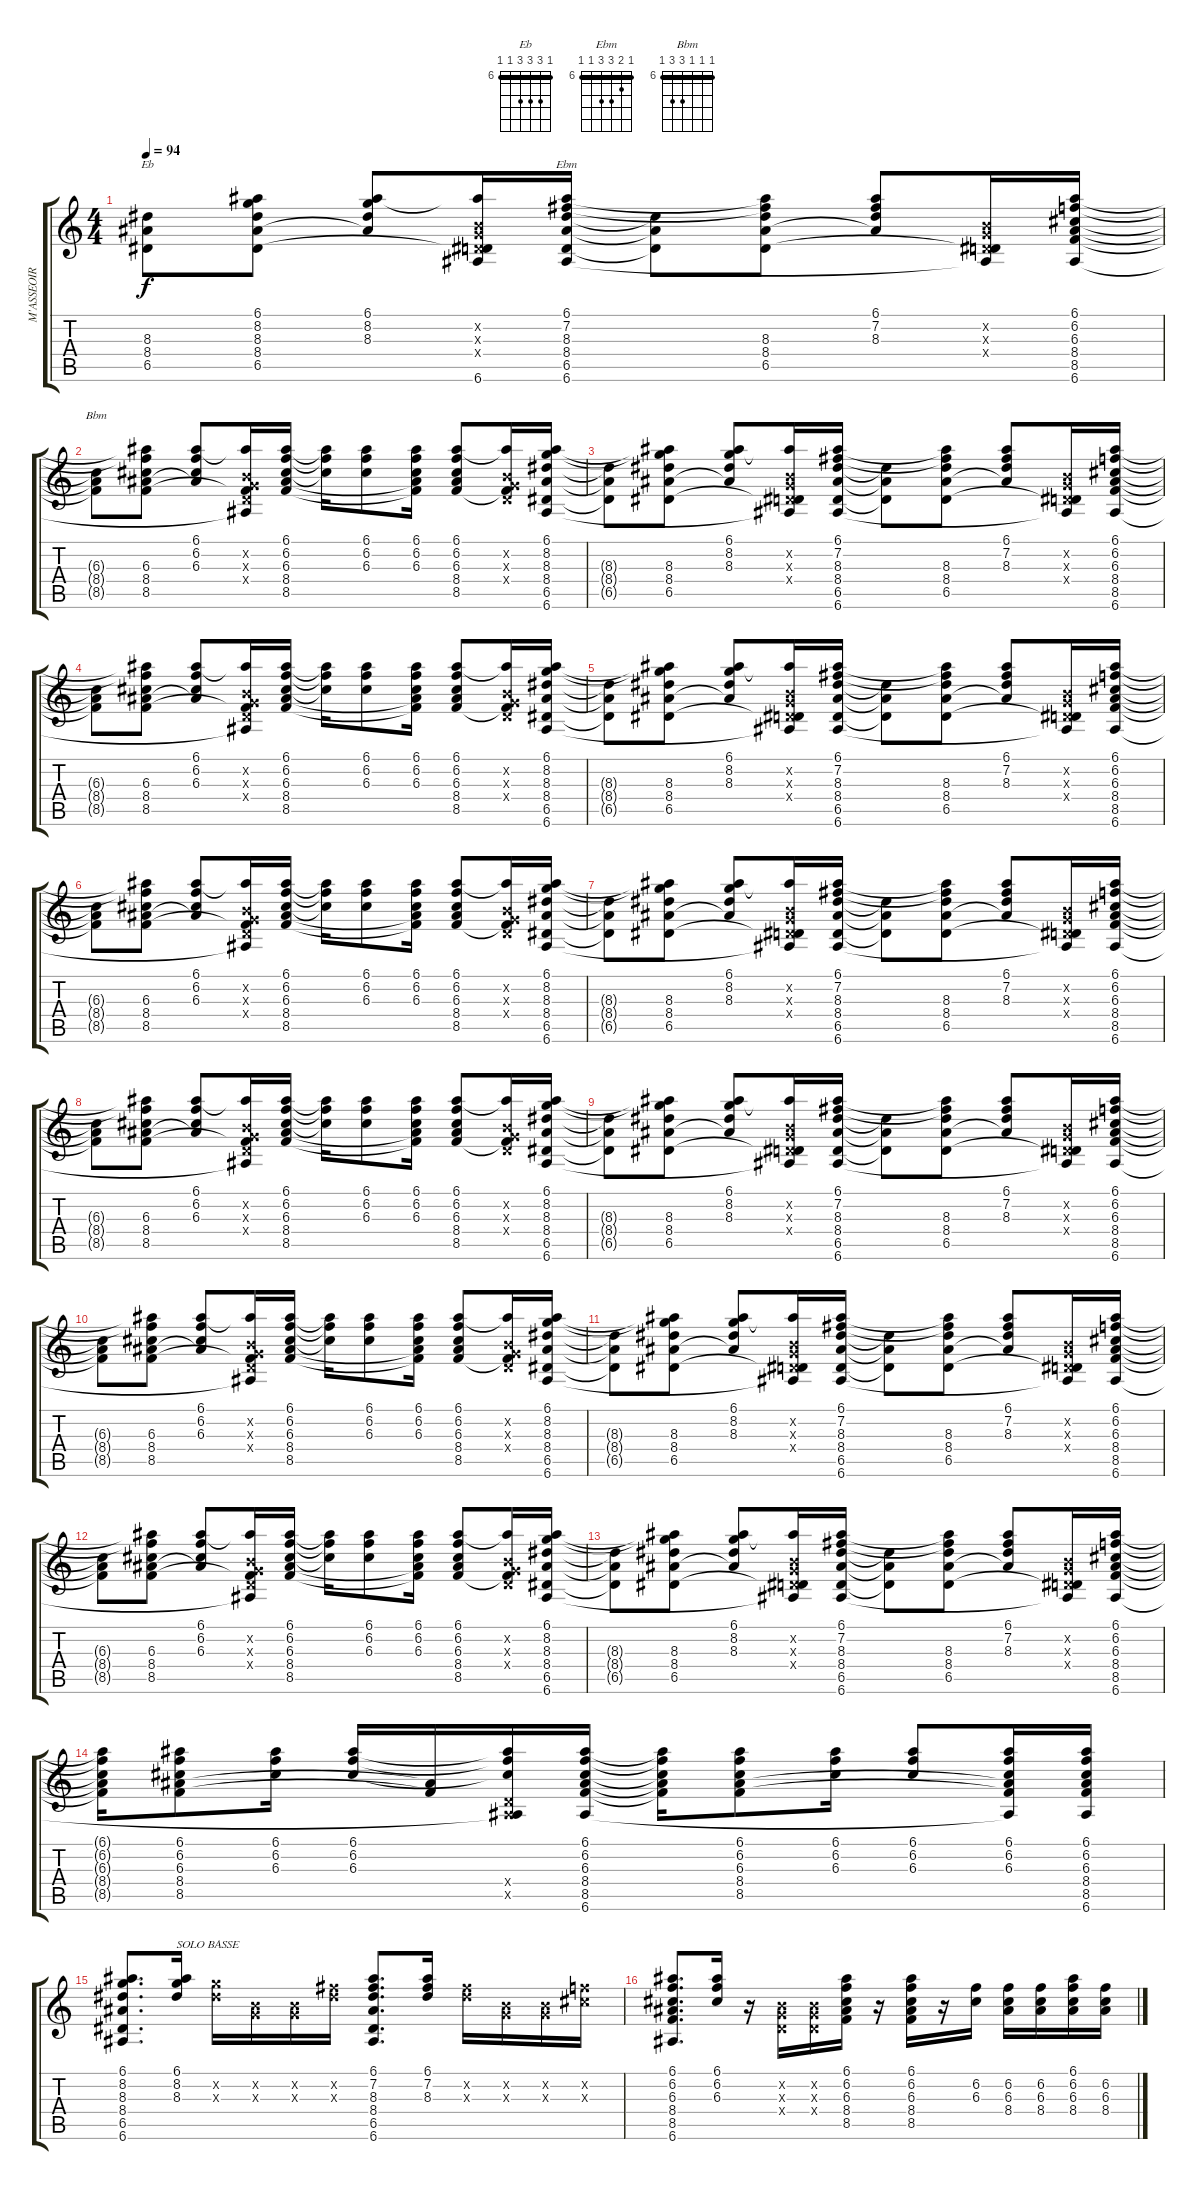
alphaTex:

\track ("M'ASSEOIR (guitare 1)" "M'ASSEOIR ") {instrument acousticguitarnylon}
\staff {score tabs}
\tuning (E4 B3 G3 D3 A2 E2) {hide}
\chord ("Eb" 6 8 8 8 6 6) {firstfret 6 barre 6}
\chord ("Ebm" 6 7 8 8 6 6) {firstfret 6 barre 6}
\chord ("Bbm" 6 6 6 8 8 6) {firstfret 6 barre 6}
\ts (4 4)
\tempo 94
\clef g2
\ks c
(8.3{t} 8.4{t} 6.5{t}).8{ch "Eb" dy f} (6.1{t} 8.2{t} 8.3 8.4 6.5).8 (6.1 8.2 8.3 8.4{t}).8 (6.1{t} 0.2{x} 0.3{x} 0.4{x} 6.5{t} 6.6{t}).16 (6.1 7.2 8.3 8.4 6.5 6.6).16{ch "Ebm"} (8.3{t} 8.4{t} 6.5{t}).8 (6.1{t} 7.2{t} 8.3 8.4 6.5).8 (6.1 7.2 8.3 8.4{t}).8 (0.2{x} 0.3{x} 0.4{x} 6.5{t} 6.6{t}).16 (6.1 6.2 6.3 8.4 8.5 6.6).16 |
(6.3{t} 8.4{t} 8.5{t}).8{ch "Bbm"} (6.1{t} 6.2{t} 6.3 8.4 8.5).8 (6.1 6.2 6.3 8.4{t}).8 (6.1{t} 0.2{x} 0.3{x} 0.4{x} 8.5{t} 6.6{t}).16 (6.1 6.2 6.3 8.4 8.5).16 (6.1{t} 6.2{t} 6.3{t}).16 (6.1 6.2 6.3).8 (6.1 6.2 6.3 8.4{t} 8.5{t}).16 (6.1 6.2 6.3 8.4 8.5).8 (6.1{t} 0.2{x} 0.3{x} 0.4{x} 8.5{t}).16 (6.1 8.2 8.3 8.4 6.5 6.6).16 |
(8.3{t} 8.4{t} 6.5{t}).8 (6.1{t} 8.2{t} 8.3 8.4 6.5).8 (6.1 8.2 8.3 8.4{t}).8 (6.1{t} 0.2{x} 0.3{x} 0.4{x} 6.5{t} 6.6{t}).16 (6.1 7.2 8.3 8.4 6.5 6.6).16 (8.3{t} 8.4{t} 6.5{t}).8 (6.1{t} 7.2{t} 8.3 8.4 6.5).8 (6.1 7.2 8.3 8.4{t}).8 (0.2{x} 0.3{x} 0.4{x} 6.5{t} 6.6{t}).16 (6.1 6.2 6.3 8.4 8.5 6.6).16 |
(6.3{t} 8.4{t} 8.5{t}).8 (6.1{t} 6.2{t} 6.3 8.4 8.5).8 (6.1 6.2 6.3 8.4{t}).8 (6.1{t} 0.2{x} 0.3{x} 0.4{x} 8.5{t} 6.6{t}).16 (6.1 6.2 6.3 8.4 8.5).16 (6.1{t} 6.2{t} 6.3{t}).16 (6.1 6.2 6.3).8 (6.1 6.2 6.3 8.4{t} 8.5{t}).16 (6.1 6.2 6.3 8.4 8.5).8 (6.1{t} 0.2{x} 0.3{x} 0.4{x} 8.5{t}).16 (6.1 8.2 8.3 8.4 6.5 6.6).16 |
(8.3{t} 8.4{t} 6.5{t}).8 (6.1{t} 8.2{t} 8.3 8.4 6.5).8 (6.1 8.2 8.3 8.4{t}).8 (6.1{t} 0.2{x} 0.3{x} 0.4{x} 6.5{t} 6.6{t}).16 (6.1 7.2 8.3 8.4 6.5 6.6).16 (8.3{t} 8.4{t} 6.5{t}).8 (6.1{t} 7.2{t} 8.3 8.4 6.5).8 (6.1 7.2 8.3 8.4{t}).8 (0.2{x} 0.3{x} 0.4{x} 6.5{t} 6.6{t}).16 (6.1 6.2 6.3 8.4 8.5 6.6).16 |
(6.3{t} 8.4{t} 8.5{t}).8 (6.1{t} 6.2{t} 6.3 8.4 8.5).8 (6.1 6.2 6.3 8.4{t}).8 (6.1{t} 0.2{x} 0.3{x} 0.4{x} 8.5{t} 6.6{t}).16 (6.1 6.2 6.3 8.4 8.5).16 (6.1{t} 6.2{t} 6.3{t}).16 (6.1 6.2 6.3).8 (6.1 6.2 6.3 8.4{t} 8.5{t}).16 (6.1 6.2 6.3 8.4 8.5).8 (6.1{t} 0.2{x} 0.3{x} 0.4{x} 8.5{t}).16 (6.1 8.2 8.3 8.4 6.5 6.6).16 |
(8.3{t} 8.4{t} 6.5{t}).8 (6.1{t} 8.2{t} 8.3 8.4 6.5).8 (6.1 8.2 8.3 8.4{t}).8 (6.1{t} 0.2{x} 0.3{x} 0.4{x} 6.5{t} 6.6{t}).16 (6.1 7.2 8.3 8.4 6.5 6.6).16 (8.3{t} 8.4{t} 6.5{t}).8 (6.1{t} 7.2{t} 8.3 8.4 6.5).8 (6.1 7.2 8.3 8.4{t}).8 (0.2{x} 0.3{x} 0.4{x} 6.5{t} 6.6{t}).16 (6.1 6.2 6.3 8.4 8.5 6.6).16 |
(6.3{t} 8.4{t} 8.5{t}).8 (6.1{t} 6.2{t} 6.3 8.4 8.5).8 (6.1 6.2 6.3 8.4{t}).8 (6.1{t} 0.2{x} 0.3{x} 0.4{x} 8.5{t} 6.6{t}).16 (6.1 6.2 6.3 8.4 8.5).16 (6.1{t} 6.2{t} 6.3{t}).16 (6.1 6.2 6.3).8 (6.1 6.2 6.3 8.4{t} 8.5{t}).16 (6.1 6.2 6.3 8.4 8.5).8 (6.1{t} 0.2{x} 0.3{x} 0.4{x} 8.5{t}).16 (6.1 8.2 8.3 8.4 6.5 6.6).16 |
(8.3{t} 8.4{t} 6.5{t}).8 (6.1{t} 8.2{t} 8.3 8.4 6.5).8 (6.1 8.2 8.3 8.4{t}).8 (6.1{t} 0.2{x} 0.3{x} 0.4{x} 6.5{t} 6.6{t}).16 (6.1 7.2 8.3 8.4 6.5 6.6).16 (8.3{t} 8.4{t} 6.5{t}).8 (6.1{t} 7.2{t} 8.3 8.4 6.5).8 (6.1 7.2 8.3 8.4{t}).8 (0.2{x} 0.3{x} 0.4{x} 6.5{t} 6.6{t}).16 (6.1 6.2 6.3 8.4 8.5 6.6).16 |
(6.3{t} 8.4{t} 8.5{t}).8 (6.1{t} 6.2{t} 6.3 8.4 8.5).8 (6.1 6.2 6.3 8.4{t}).8 (6.1{t} 0.2{x} 0.3{x} 0.4{x} 8.5{t} 6.6{t}).16 (6.1 6.2 6.3 8.4 8.5).16 (6.1{t} 6.2{t} 6.3{t}).16 (6.1 6.2 6.3).8 (6.1 6.2 6.3 8.4{t} 8.5{t}).16 (6.1 6.2 6.3 8.4 8.5).8 (6.1{t} 0.2{x} 0.3{x} 0.4{x} 8.5{t}).16 (6.1 8.2 8.3 8.4 6.5 6.6).16 |
(8.3{t} 8.4{t} 6.5{t}).8 (6.1{t} 8.2{t} 8.3 8.4 6.5).8 (6.1 8.2 8.3 8.4{t}).8 (6.1{t} 0.2{x} 0.3{x} 0.4{x} 6.5{t} 6.6{t}).16 (6.1 7.2 8.3 8.4 6.5 6.6).16 (8.3{t} 8.4{t} 6.5{t}).8 (6.1{t} 7.2{t} 8.3 8.4 6.5).8 (6.1 7.2 8.3 8.4{t}).8 (0.2{x} 0.3{x} 0.4{x} 6.5{t} 6.6{t}).16 (6.1 6.2 6.3 8.4 8.5 6.6).16 |
(6.3{t} 8.4{t} 8.5{t}).8 (6.1{t} 6.2{t} 6.3 8.4 8.5).8 (6.1 6.2 6.3 8.4{t}).8 (6.1{t} 0.2{x} 0.3{x} 0.4{x} 8.5{t} 6.6{t}).16 (6.1 6.2 6.3 8.4 8.5).16 (6.1{t} 6.2{t} 6.3{t}).16 (6.1 6.2 6.3).8 (6.1 6.2 6.3 8.4{t} 8.5{t}).16 (6.1 6.2 6.3 8.4 8.5).8 (6.1{t} 0.2{x} 0.3{x} 0.4{x} 8.5{t}).16 (6.1 8.2 8.3 8.4 6.5 6.6).16 |
(8.3{t} 8.4{t} 6.5{t}).8 (6.1{t} 8.2{t} 8.3 8.4 6.5).8 (6.1 8.2 8.3 8.4{t}).8 (6.1{t} 0.2{x} 0.3{x} 0.4{x} 6.5{t} 6.6{t}).16 (6.1 7.2 8.3 8.4 6.5 6.6).16 (8.3{t} 8.4{t} 6.5{t}).8 (6.1{t} 7.2{t} 8.3 8.4 6.5).8 (6.1 7.2 8.3 8.4{t}).8 (0.2{x} 0.3{x} 0.4{x} 6.5{t} 6.6{t}).16 (6.1 6.2 6.3 8.4 8.5 6.6).16 |
(6.1{t} 6.2{t} 6.3{t} 8.4{t} 8.5{t}).16 (6.1 6.2 6.3 8.4 8.5).8 (6.1 6.2 6.3).16 (6.1 6.2 6.3).16 (8.4{t} 8.5{t}).16 (6.1{t} 6.2{t} 6.3{t} 0.4{x} 0.5{x} 6.6{t}).16 (6.1 6.2 6.3 8.4 8.5 6.6).16 (6.1{t} 6.2{t} 6.3{t} 8.4{t} 8.5{t}).16 (6.1 6.2 6.3 8.4 8.5).8 (6.1 6.2 6.3).16 (6.1 6.2 6.3).8 (6.1 6.2 6.3 8.4{t} 8.5{t} 6.6{t}).16 (6.1 6.2 6.3 8.4 8.5 6.6).16 |
(6.1 8.2 8.3 8.4 6.5 6.6).8{d volume 8} (6.1 8.2 8.3).16{txt "SOLO BASSE"} (8.2{x} 8.3{x}).16 (0.2{x} 0.3{x}).16 (0.2{x} 0.3{x}).16 (7.2{x} 8.3{x}).16 (6.1 7.2 8.3 8.4 6.5 6.6).8{d} (6.1 7.2 8.3).16 (7.2{x} 8.3{x}).16 (0.2{x} 0.3{x}).16 (0.2{x} 0.3{x}).16 (6.2{x} 6.3{x}).16 |
(6.1 6.2 6.3 8.4 8.5 6.6).8{d} (6.1 6.2 6.3).16 r.16 (0.2{x} 0.3{x} 0.4{x}).16 (0.2{x} 0.3{x} 0.4{x}).16 (6.1 6.2 6.3 8.4 8.5).16 r.16 (6.1 6.2 6.3 8.4 8.5).16 r.16 (6.2 6.3).16 (6.2 6.3 8.4).16 (6.2 6.3 8.4).16 (6.1 6.2 6.3 8.4).16 (6.2 6.3 8.4).16
